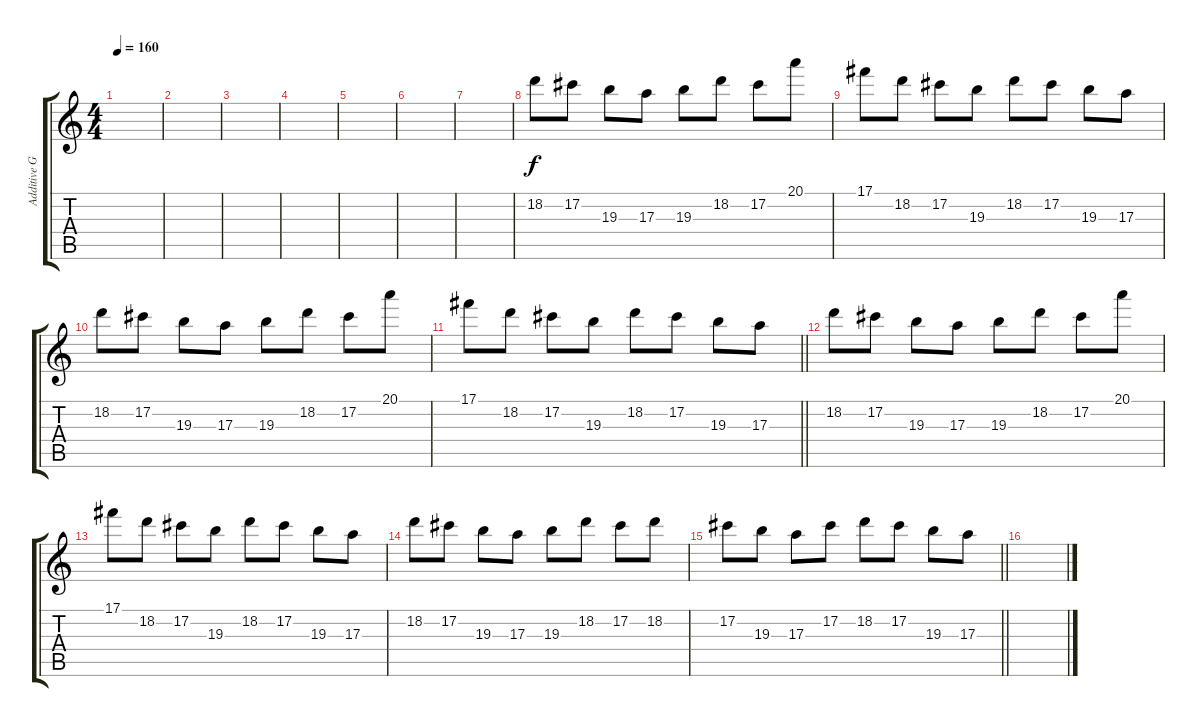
\track ("Additive Guitar" "Additive G") {instrument overdrivenguitar}
\staff {score tabs}
\tuning (Db4 Ab3 E3 B2 Gb2 B1) {hide}
\ts (4 4)
\tempo 160
\clef g2
\ks c
|
|
|
|
|
|
|
18.2.8{volume 7} 17.2.8 19.3.8 17.3.8 19.3.8 18.2.8 17.2.8 20.1.8 |
17.1.8 18.2.8 17.2.8 19.3.8 18.2.8 17.2.8 19.3.8 17.3.8 |
18.2.8 17.2.8 19.3.8 17.3.8 19.3.8 18.2.8 17.2.8 20.1.8 |
\barLineRight lightlight
17.1.8 18.2.8 17.2.8 19.3.8 18.2.8 17.2.8 19.3.8 17.3.8 |
18.2.8 17.2.8 19.3.8 17.3.8 19.3.8 18.2.8 17.2.8 20.1.8 |
17.1.8 18.2.8 17.2.8 19.3.8 18.2.8 17.2.8 19.3.8 17.3.8 |
18.2.8 17.2.8 19.3.8 17.3.8 19.3.8 18.2.8 17.2.8 18.2.8 |
\barLineRight lightlight
17.2.8 19.3.8 17.3.8 17.2.8 18.2.8 17.2.8 19.3.8 17.3.8 |
\section ("" "")
